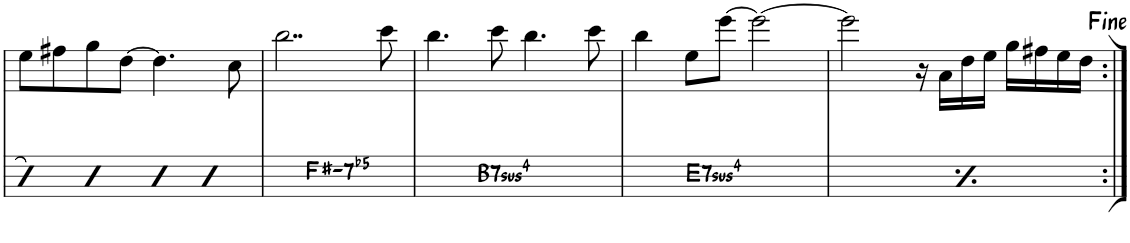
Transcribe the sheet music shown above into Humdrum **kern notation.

**kern	**kern	**harte
*part1	*part1	*part1
*staff2	*staff1	*
*I"Piano	*	*
*I'Pno	*	*
!!LO:PB:g=z
*clefF4	*clefG2	*
*k[]	*k[]	*
*M4/4	*M4/4	*
=25	=25	=25
*^	*	*
4D]	1ryy	8ee\L	.
.	.	8ff#X\	.
4D	.	8gg\	.
.	.	[8dd\J	.
4D	.	4.dd\]	.
4D	.	.	.
.	.	8cc\	.
*v	*v	*	*
=26	=26	=26
!	!	!LO:H:kt=-7b5
1ryy	2..bb\	F#:hdim7
.	8ccc\	.
=27	=27	=27
*	*^	*
1ryy	4.bb\	4ryy	.
!	!	!	!LO:H:kt=74
.	.	2.ryy	B:sus4(7)
.	8ccc\	.	.
.	4.bb\	.	.
.	8ccc\	.	.
*	*v	*v	*
=28	=28	=28
1ryy	4bb\	.
!	!	!LO:H:kt=74
.	8ee\L	E:sus4(7)
.	[8eee\J	.
.	2eee\_	.
=29	=29	=29
*	*^	*
1ryy	2eee\]	4ryy	.
!	!	!	!LO:H:kt=74
.	.	2.ryy	E:sus4(7)
.	16r	.	.
.	16a\LL	.	.
.	16dd\	.	.
.	16ee\JJ	.	.
.	16gg\LL	.	.
.	16ff#X\	.	.
.	16ee\	.	.
.	16dd\JJ	.	.
*	*v	*v	*
=:|!	=:|!	=:|!
*-	*-	*-
